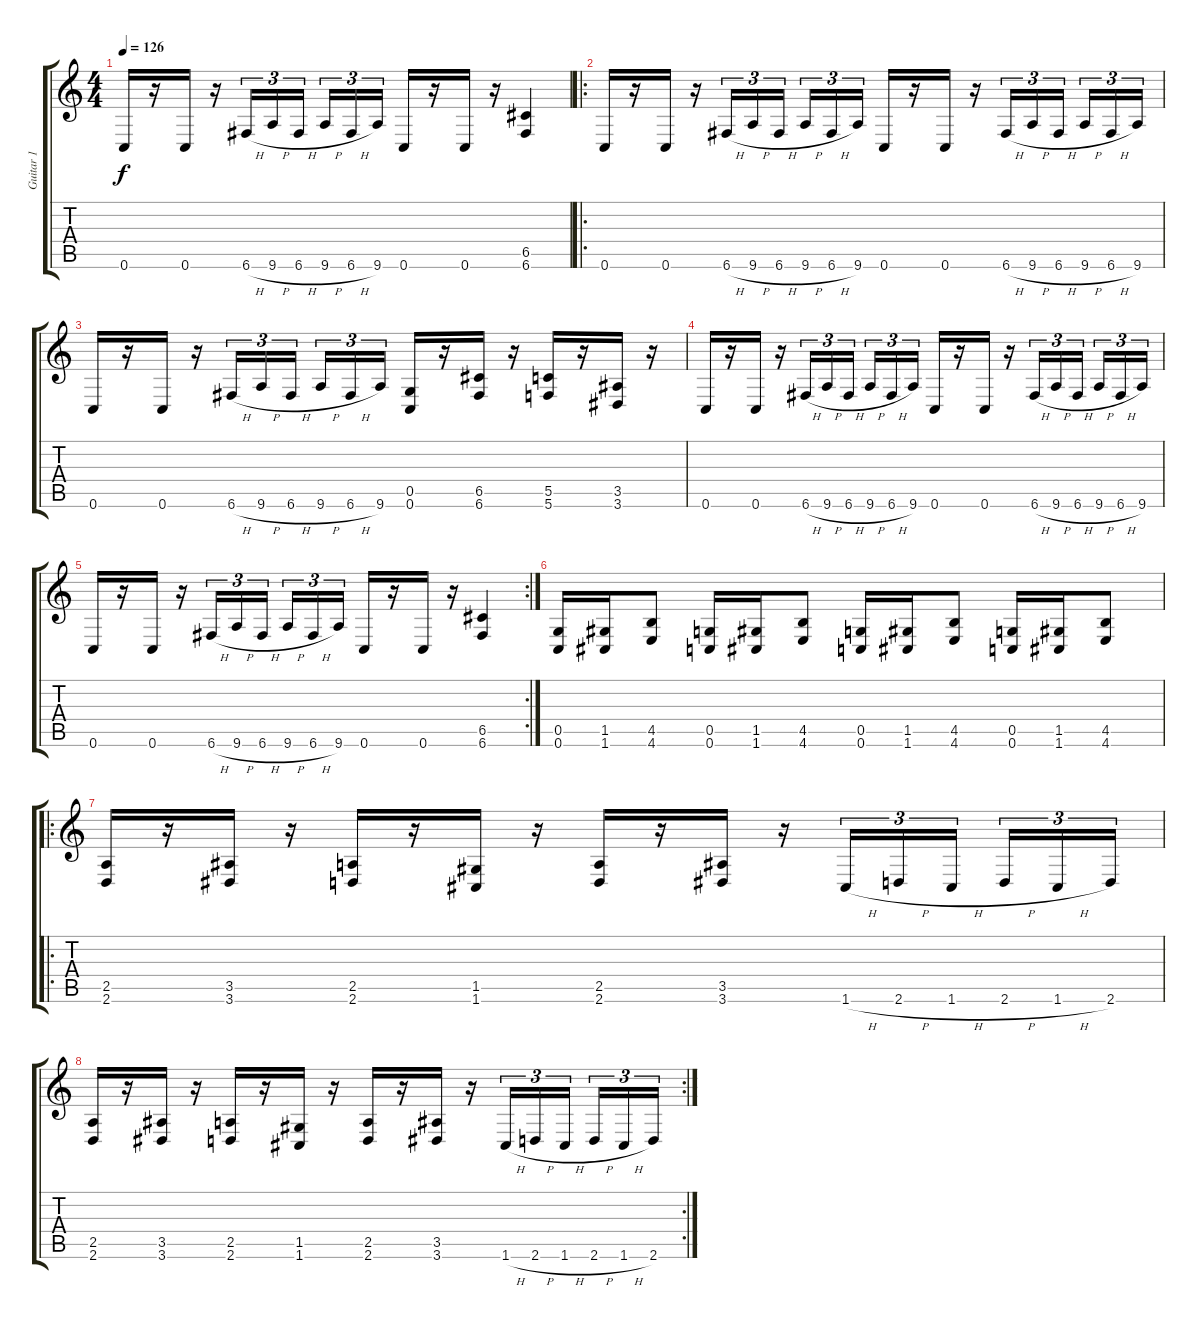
\track ("Guitar 1" "Guitar 1") {instrument distortionguitar}
\staff {score tabs}
\tuning (D4 A3 F3 C3 G2 C2) {hide}
\ts (4 4)
\tempo 126
\clef g2
\ks c
0.6.16{dy f} r.16 0.6.16 r.16 6.6{h}.16{tu (3 2)} 9.6{h}.16{tu (3 2)} 6.6{h}.16{tu (3 2)} 9.6{h}.16{tu (3 2)} 6.6{h}.16{tu (3 2)} 9.6.16{tu (3 2)} 0.6.16 r.16 0.6.16 r.16 (6.5 6.6).4 |
\ro
0.6.16 r.16 0.6.16 r.16 6.6{h}.16{tu (3 2)} 9.6{h}.16{tu (3 2)} 6.6{h}.16{tu (3 2)} 9.6{h}.16{tu (3 2)} 6.6{h}.16{tu (3 2)} 9.6.16{tu (3 2)} 0.6.16 r.16 0.6.16 r.16 6.6{h}.16{tu (3 2)} 9.6{h}.16{tu (3 2)} 6.6{h}.16{tu (3 2)} 9.6{h}.16{tu (3 2)} 6.6{h}.16{tu (3 2)} 9.6.16{tu (3 2)} |
0.6.16 r.16 0.6.16 r.16 6.6{h}.16{tu (3 2)} 9.6{h}.16{tu (3 2)} 6.6{h}.16{tu (3 2)} 9.6{h}.16{tu (3 2)} 6.6{h}.16{tu (3 2)} 9.6.16{tu (3 2)} (0.5 0.6).16 r.16 (6.5 6.6).16 r.16 (5.5 5.6).16 r.16 (3.5 3.6).16 r.16 |
0.6.16 r.16 0.6.16 r.16 6.6{h}.16{tu (3 2)} 9.6{h}.16{tu (3 2)} 6.6{h}.16{tu (3 2)} 9.6{h}.16{tu (3 2)} 6.6{h}.16{tu (3 2)} 9.6.16{tu (3 2)} 0.6.16 r.16 0.6.16 r.16 6.6{h}.16{tu (3 2)} 9.6{h}.16{tu (3 2)} 6.6{h}.16{tu (3 2)} 9.6{h}.16{tu (3 2)} 6.6{h}.16{tu (3 2)} 9.6.16{tu (3 2)} |
\rc 2
0.6.16 r.16 0.6.16 r.16 6.6{h}.16{tu (3 2)} 9.6{h}.16{tu (3 2)} 6.6{h}.16{tu (3 2)} 9.6{h}.16{tu (3 2)} 6.6{h}.16{tu (3 2)} 9.6.16{tu (3 2)} 0.6.16 r.16 0.6.16 r.16 (6.5 6.6).4 |
(0.5 0.6).16 (1.5 1.6).16 (4.5 4.6).8 (0.5 0.6).16 (1.5 1.6).16 (4.5 4.6).8 (0.5 0.6).16 (1.5 1.6).16 (4.5 4.6).8 (0.5 0.6).16 (1.5 1.6).16 (4.5 4.6).8 |
\ro
(2.5 2.6).16 r.16 (3.5 3.6).16 r.16 (2.5 2.6).16 r.16 (1.5 1.6).16 r.16 (2.5 2.6).16 r.16 (3.5 3.6).16 r.16 1.6{h}.16{tu (3 2)} 2.6{h}.16{tu (3 2)} 1.6{h}.16{tu (3 2)} 2.6{h}.16{tu (3 2)} 1.6{h}.16{tu (3 2)} 2.6.16{tu (3 2)} |
\rc 2
(2.5 2.6).16 r.16 (3.5 3.6).16 r.16 (2.5 2.6).16 r.16 (1.5 1.6).16 r.16 (2.5 2.6).16 r.16 (3.5 3.6).16 r.16 1.6{h}.16{tu (3 2)} 2.6{h}.16{tu (3 2)} 1.6{h}.16{tu (3 2)} 2.6{h}.16{tu (3 2)} 1.6{h}.16{tu (3 2)} 2.6.16{tu (3 2)}
